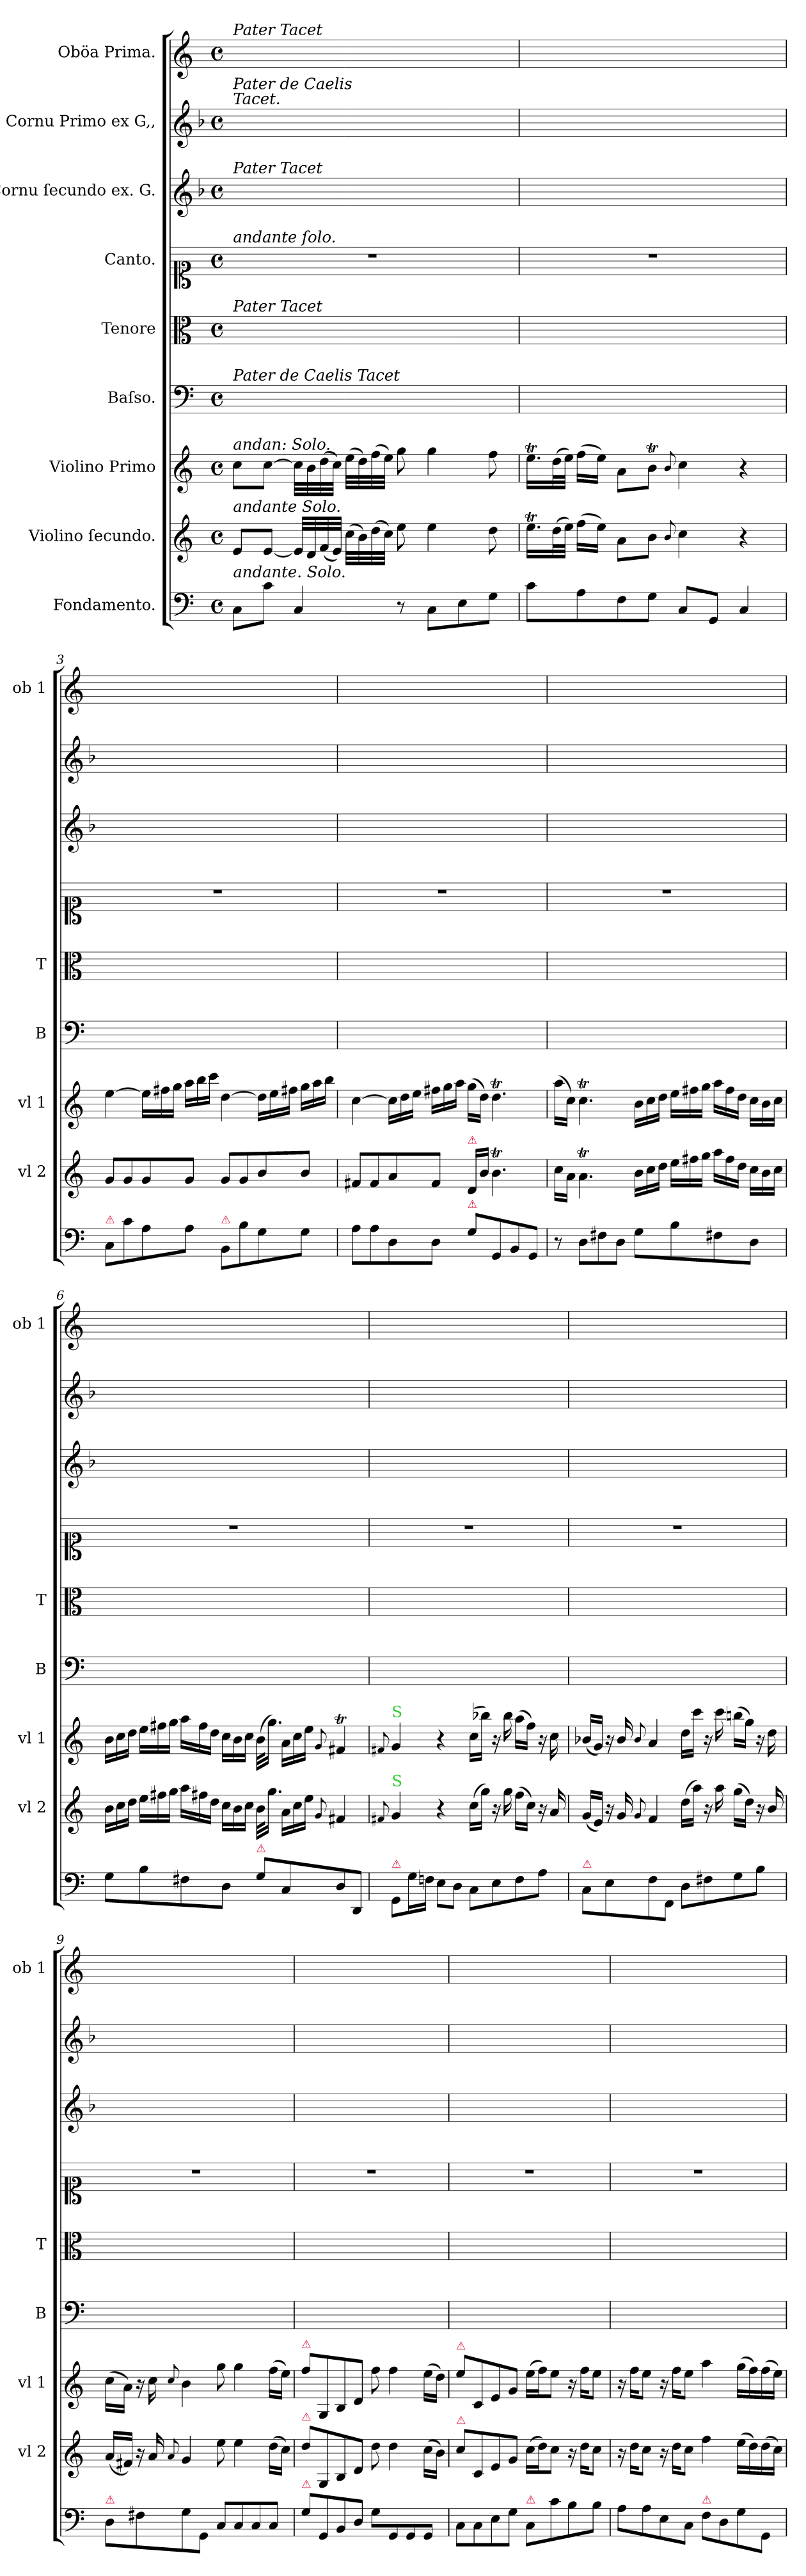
**kern	**dynam	**kern	**dynam	**kern	**dynam	**kern	**kern	**kern	**kern	**kern	**kern
*part9	*part9	*part8	*part8	*part7	*part7	*part6	*part5	*part4	*part3	*part2	*part1
*staff9	*staff9	*staff8	*staff8	*staff7	*staff7	*staff6	*staff5	*staff4	*staff3	*staff2	*staff1
*I"Fondamento.	*	*I"Violino ſecundo.	*	*I"Violino Primo	*	*I"Baſso.	*I"Tenore	*I"Canto.	*I"Cornu ſecundo ex. G.	*I"Cornu Primo ex G,,	*I"Oböa Prima.
*	*	*I'vl 2	*	*I'vl 1	*	*I'B	*I'T	*	*	*	*I'ob 1
*clefF4	*	*clefG2	*	*clefG2	*	*clefF4	*clefC3	*clefC1	*clefG2	*clefG2	*clefG2
*	*	*	*	*	*	*	*	*	*ITrd3c5	*ITrd3c5	*
*k[]	*	*k[]	*	*k[]	*	*k[]	*k[]	*k[]	*k[]	*k[]	*k[]
*C:	*	*C:	*	*C:	*	*C:	*C:	*C:	*C:	*C:	*C:
*M4/4	*	*M4/4	*	*M4/4	*	*M4/4	*M4/4	*M4/4	*M4/4	*M4/4	*M4/4
*met(c)	*	*met(c)	*	*met(c)	*	*met(c)	*met(c)	*met(c)	*met(c)	*met(c)	*met(c)
=1	=1	=1	=1	=1	=1	=1	=1	=1	=1	=1	=1
!	!	!	!	!	!	!	!	!	!	!	!LO:TX:a:i:t=Pater Tacet
!	!	!	!	!	!	!	!	!	!	!LO:TX:a:i:t=Pater de Caelis\nTacet.	!
!	!	!	!	!	!	!	!	!	!LO:TX:a:i:t=Pater Tacet	!	!
!	!	!	!	!	!	!	!	!LO:TX:a:i:t=andante ſolo.	!	!	!
!	!	!	!	!	!	!	!LO:TX:a:i:t=Pater Tacet	!	!	!	!
!	!	!	!	!	!	!LO:TX:a:i:t=Pater de Caelis Tacet	!	!	!	!	!
!	!	!	!	!LO:TX:a:i:t=andan&colon; Solo.	!	!	!	!	!	!	!
!	!	!LO:TX:a:i:t=andante Solo.	!	!	!	!	!	!	!	!	!
!LO:TX:a:i:t=andante. Solo.	!	!	!	!	!	!	!	!	!	!	!
8C\L	.	8e/L	.	8cc\L	.	1ryy	1ryy	1r	1ryy	1ryy	1ryy
8c\J	.	[8e/J	.	[8cc\J	.	.	.	.	.	.	.
4C/	.	32e/LLL]	.	32cc\LLL]	.	.	.	.	.	.	.
.	.	32d/	.	32b\	.	.	.	.	.	.	.
.	.	(32f/	.	(32dd\	.	.	.	.	.	.	.
.	.	32e/JJJ)	.	32cc\JJJ)	.	.	.	.	.	.	.
.	.	(32cc\LLL	.	(32ee\LLL	.	.	.	.	.	.	.
.	.	32b\)	.	32dd\)	.	.	.	.	.	.	.
.	.	(32dd\	.	(32ff\	.	.	.	.	.	.	.
.	.	32cc\JJJ)	.	32ee\JJJ)	.	.	.	.	.	.	.
8r	.	8ee\	.	8gg\	.	.	.	.	.	.	.
8C\L	.	4ee\	.	4gg\	.	.	.	.	.	.	.
8E\	.	.	.	.	.	.	.	.	.	.	.
8G\J	.	8dd\	.	8ff\	.	.	.	.	.	.	.
=2	=2	=2	=2	=2	=2	=2	=2	=2	=2	=2	=2
8c\L	.	16.eet\LL	.	16.eet\LL	.	1ryy	1ryy	1r	1ryy	1ryy	1ryy
!	!	!LO:N:vis=32	!	!LO:N:vis=32	!	!	!	!	!	!	!
.	.	(64dd\L	.	(64dd\L	.	.	.	.	.	.	.
!	!	!LO:N:vis=32	!	!LO:N:vis=32	!	!	!	!	!	!	!
.	.	64ee\JJJ)	.	64ee\JJJ)	.	.	.	.	.	.	.
8A\	.	(16ff\LL	.	(16ff\LL	.	.	.	.	.	.	.
.	.	16ee\JJ)	.	16ee\JJ)	.	.	.	.	.	.	.
8F\	.	8a\L	.	8a\L	.	.	.	.	.	.	.
8G\J	.	8b\J	.	8bt\J	.	.	.	.	.	.	.
.	.	8qqb/	.	8qqb/	.	.	.	.	.	.	.
8C/L	.	4cc\	.	4cc\	.	.	.	.	.	.	.
8GG/J	.	.	.	.	.	.	.	.	.	.	.
4C/	.	4r	.	4r	.	.	.	.	.	.	.
=3	=3	=3	=3	=3	=3	=3	=3	=3	=3	=3	=3
!LO:TX:a:color=crimson:t=⚠	!	!	!	!	!	!	!	!	!	!	!
8C/L	.	8g/L	.	[4ee\	.	1ryy	1ryy	1r	1ryy	1ryy	1ryy
8c\	.	8g/	.	.	.	.	.	.	.	.	.
*	*	*	*	*Xtuplet	*	*	*	*	*	*	*
8A\	.	8g/	.	24ee\LL]	.	.	.	.	.	.	.
.	.	.	.	24ff#X\	.	.	.	.	.	.	.
.	.	.	.	24gg\JJ	.	.	.	.	.	.	.
8A\J	.	8g/J	.	24aa\LL	.	.	.	.	.	.	.
.	.	.	.	24bb\	.	.	.	.	.	.	.
.	.	.	.	24ccc\JJ	.	.	.	.	.	.	.
!LO:TX:a:color=crimson:t=⚠	!	!	!	!	!	!	!	!	!	!	!
8BB/L	.	8g/L	.	[4dd\	.	.	.	.	.	.	.
8B\	.	8g/	.	.	.	.	.	.	.	.	.
8G\	.	8b/	.	24dd\LL]	.	.	.	.	.	.	.
.	.	.	.	24ee\	.	.	.	.	.	.	.
.	.	.	.	24ff#X\JJ	.	.	.	.	.	.	.
8G\J	.	8b/J	.	24gg\LL	.	.	.	.	.	.	.
.	.	.	.	24aa\	.	.	.	.	.	.	.
.	.	.	.	24bb\JJ	.	.	.	.	.	.	.
=4	=4	=4	=4	=4	=4	=4	=4	=4	=4	=4	=4
8A\L	.	8f#X/L	.	[4cc\	.	1ryy	1ryy	1r	1ryy	1ryy	1ryy
8A\	.	8f#/	.	.	.	.	.	.	.	.	.
8D\	.	8a/	.	24cc\LL]	.	.	.	.	.	.	.
.	.	.	.	24dd\	.	.	.	.	.	.	.
.	.	.	.	24ee\JJ	.	.	.	.	.	.	.
8D\J	.	8f#/J	.	24ff#X\LL	.	.	.	.	.	.	.
.	.	.	.	24gg\	.	.	.	.	.	.	.
.	.	.	.	24aa\JJ	.	.	.	.	.	.	.
!	!	!LO:TX:a:color=crimson:t=⚠	!	!	!	!	!	!	!	!	!
!LO:TX:a:color=crimson:t=⚠	!	!	!	!	!	!	!	!	!	!	!
8G\L	.	16d/LL	.	(16gg\LL	.	.	.	.	.	.	.
.	.	16b\JJ	.	16dd\JJ)	.	.	.	.	.	.	.
8GG/	.	4.bt\	.	4.ddT\	.	.	.	.	.	.	.
8BB/	.	.	.	.	.	.	.	.	.	.	.
8GG/J	.	.	.	.	.	.	.	.	.	.	.
=5	=5	=5	=5	=5	=5	=5	=5	=5	=5	=5	=5
8r	.	16cc\LL	.	(16aa\LL	.	1ryy	1ryy	1r	1ryy	1ryy	1ryy
.	.	16a\JJ	.	16cc\JJ)	.	.	.	.	.	.	.
8D\L	.	4.aT\	.	4.ccT\	.	.	.	.	.	.	.
8F#X\	.	.	.	.	.	.	.	.	.	.	.
8D\J	.	.	.	.	.	.	.	.	.	.	.
*	*	*Xtuplet	*	*	*	*	*	*	*	*	*
8G\L	.	24b\LL	.	24b\LL	.	.	.	.	.	.	.
.	.	24cc\	.	24cc\	.	.	.	.	.	.	.
.	.	24dd\JJ	.	24dd\JJ	.	.	.	.	.	.	.
8B\	.	24ee\LL	.	24ee\LL	.	.	.	.	.	.	.
.	.	24ff#X\	.	24ff#X\	.	.	.	.	.	.	.
.	.	24gg\JJ	.	24gg\JJ	.	.	.	.	.	.	.
8F#X\	.	24aa\LL	.	24aa\LL	.	.	.	.	.	.	.
.	.	24ff#\	.	24ff#\	.	.	.	.	.	.	.
.	.	24dd\JJ	.	24dd\JJ	.	.	.	.	.	.	.
8D\J	.	24cc\LL	.	24cc\LL	.	.	.	.	.	.	.
.	.	24b\	.	24b\	.	.	.	.	.	.	.
.	.	24cc\JJ	.	24cc\JJ	.	.	.	.	.	.	.
=6	=6	=6	=6	=6	=6	=6	=6	=6	=6	=6	=6
8G\L	.	24b\LL	.	24b\LL	.	1ryy	1ryy	1r	1ryy	1ryy	1ryy
.	.	24cc\	.	24cc\	.	.	.	.	.	.	.
.	.	24dd\JJ	.	24dd\JJ	.	.	.	.	.	.	.
8B\	.	24ee\LL	.	24ee\LL	.	.	.	.	.	.	.
.	.	24ff#X\	.	24ff#X\	.	.	.	.	.	.	.
.	.	24gg\JJ	.	24gg\JJ	.	.	.	.	.	.	.
8F#X\	.	24aa\LL	.	24aa\LL	.	.	.	.	.	.	.
.	.	24ff#X\	.	24ff#\	.	.	.	.	.	.	.
.	.	24dd\JJ	.	24dd\JJ	.	.	.	.	.	.	.
8D\J	.	24cc\LL	.	24cc\LL	.	.	.	.	.	.	.
.	.	24b\	.	24b\	.	.	.	.	.	.	.
.	.	24cc\JJ	.	24cc\JJ	.	.	.	.	.	.	.
!LO:TX:a:color=crimson:t=⚠	!	!	!	!	!	!	!	!	!	!	!
8G\L	.	32b\KLL	.	(32b\KLL	.	.	.	.	.	.	.
.	.	16.gg\JJ	.	16.gg\JJ)	.	.	.	.	.	.	.
8C/	.	24a\LL	.	24a\LL	.	.	.	.	.	.	.
.	.	24cc\	.	24cc\	.	.	.	.	.	.	.
.	.	24ee\JJ	.	24ee\JJ	.	.	.	.	.	.	.
.	.	8qqg/	.	8qqg/	.	.	.	.	.	.	.
8D/	.	4f#X/	.	4f#Xt/	.	.	.	.	.	.	.
8DD/J	.	.	.	.	.	.	.	.	.	.	.
=7	=7	=7	=7	=7	=7	=7	=7	=7	=7	=7	=7
.	.	8qqf#X/	.	8qqf#X/	.	.	.	.	.	.	.
!	!	!	!	!LO:TX:a:color=limegreen:t=S	!	!	!	!	!	!	!
!	!	!LO:TX:a:color=limegreen:t=S	!	!	!	!	!	!	!	!	!
!LO:TX:a:color=crimson:t=⚠	!	!	!	!	!	!	!	!	!	!	!
8GG/L	.	4g/	.	4g/	.	1ryy	1ryy	1r	1ryy	1ryy	1ryy
16G\L	.	.	.	.	.	.	.	.	.	.	.
16Fn\JJ	.	.	.	.	.	.	.	.	.	.	.
8E\L	.	4r	.	4r	.	.	.	.	.	.	.
8D\J	.	.	.	.	.	.	.	.	.	.	.
8C\L	.	(16cc\LL	.	(16cc\LL	.	.	.	.	.	.	.
.	.	16gg\JJ)	.	16bb-X\JJ)	.	.	.	.	.	.	.
8E\	.	16r	.	16r	.	.	.	.	.	.	.
.	.	16gg\	.	16bb-\	.	.	.	.	.	.	.
8F\	.	(16ff\LL	.	(16aa\LL	.	.	.	.	.	.	.
.	.	16cc\JJ)	.	16ff\JJ)	.	.	.	.	.	.	.
!	!LO:DY:a	!	!	!	!	!	!	!	!	!	!
8A\J	pia	16r	.	16r	.	.	.	.	.	.	.
!	!	!	!LO:DY:a	!	!LO:DY:a	!	!	!	!	!	!
.	.	16a/	pia&colon;	16cc\	pia	.	.	.	.	.	.
=8	=8	=8	=8	=8	=8	=8	=8	=8	=8	=8	=8
!LO:TX:a:color=crimson:t=⚠	!	!	!	!	!	!	!	!	!	!	!
8C\L	.	(16g/LL	.	(16b-X/LL	.	1ryy	1ryy	1r	1ryy	1ryy	1ryy
.	.	16e/JJ)	.	16g/JJ)	.	.	.	.	.	.	.
8E\	.	16r	.	16r	.	.	.	.	.	.	.
.	.	16g/	.	16b-/	.	.	.	.	.	.	.
.	.	8qqg/	.	8qqb-/	.	.	.	.	.	.	.
8F\	.	4f/	.	4a/	.	.	.	.	.	.	.
8FF/J	.	.	.	.	.	.	.	.	.	.	.
!	!LO:DY:a	!	!	!	!LO:DY:a	!	!	!	!	!	!
8D\L	for&colon;	(16dd\LL	.	16dd\LL	for	.	.	.	.	.	.
.	.	16aa\JJ)	.	16ccc\JJ	.	.	.	.	.	.	.
8F#X\	.	16r	.	16r	.	.	.	.	.	.	.
.	.	16aa\	.	16ccc\	.	.	.	.	.	.	.
8G\	.	(16gg\LL	.	(16bbn\LL	.	.	.	.	.	.	.
.	.	16dd\JJ)	.	16gg\JJ)	.	.	.	.	.	.	.
!	!	!	!LO:DY:a	!	!	!	!	!	!	!	!
8B\J	.	16r	pia&colon;	16r	.	.	.	.	.	.	.
!	!	!	!	!	!LO:DY:a	!	!	!	!	!	!
.	.	16b/	.	16dd\	pia.	.	.	.	.	.	.
=9	=9	=9	=9	=9	=9	=9	=9	=9	=9	=9	=9
!LO:TX:a:color=crimson:t=⚠	!	!	!	!	!	!	!	!	!	!	!
!	!LO:DY:a	!	!	!	!	!	!	!	!	!	!
8D\L	pia&colon;	(16a/LL	.	(16cc\LL	.	1ryy	1ryy	1r	1ryy	1ryy	1ryy
.	.	16f#X/JJ)	.	16a\JJ)	.	.	.	.	.	.	.
8F#X\	.	16r	.	16r	.	.	.	.	.	.	.
.	.	16a/	.	16cc\	.	.	.	.	.	.	.
.	.	8qqa/	.	8qqcc/	.	.	.	.	.	.	.
!	!	!	!	!	!LO:DY:a	!	!	!	!	!	!
8G\	.	4g/	.	4b\	for.	.	.	.	.	.	.
8GG/J	.	.	.	.	.	.	.	.	.	.	.
!	!LO:DY:a	!	!LO:DY:a	!	!	!	!	!	!	!	!
8C/L	for&colon;	8ee\	for	8gg\	.	.	.	.	.	.	.
8C/	.	4ee\	.	4gg\	.	.	.	.	.	.	.
8C/	.	.	.	.	.	.	.	.	.	.	.
8C/J	.	(16dd\LL	.	(16ff\LL	.	.	.	.	.	.	.
.	.	16cc\JJ)	.	16ee\JJ)	.	.	.	.	.	.	.
=10	=10	=10	=10	=10	=10	=10	=10	=10	=10	=10	=10
!	!	!	!	!LO:TX:a:color=crimson:t=⚠	!	!	!	!	!	!	!
!	!	!LO:TX:a:color=crimson:t=⚠	!	!	!	!	!	!	!	!	!
!LO:TX:a:color=crimson:t=⚠	!	!	!	!	!	!	!	!	!	!	!
8G\L	.	8dd\L	.	8ff\L	.	1ryy	1ryy	1r	1ryy	1ryy	1ryy
8GG/	.	8G/	.	8G/	.	.	.	.	.	.	.
8BB/	.	8B/	.	8B/	.	.	.	.	.	.	.
8D/J	.	8d/J	.	8d/J	.	.	.	.	.	.	.
8G\L	.	8dd\	.	8ff\	.	.	.	.	.	.	.
8GG/	.	4dd\	.	4ff\	.	.	.	.	.	.	.
8GG/	.	.	.	.	.	.	.	.	.	.	.
8GG/J	.	(16cc\LL	.	(16ee\LL	.	.	.	.	.	.	.
.	.	16b\JJ)	.	16dd\JJ)	.	.	.	.	.	.	.
=11	=11	=11	=11	=11	=11	=11	=11	=11	=11	=11	=11
!	!	!	!	!LO:TX:a:color=crimson:t=⚠	!	!	!	!	!	!	!
!	!	!LO:TX:a:color=crimson:t=⚠	!	!	!	!	!	!	!	!	!
8C\L	.	8cc\L	.	8ee\L	.	1ryy	1ryy	1r	1ryy	1ryy	1ryy
8C\	.	8c/	.	8c/	.	.	.	.	.	.	.
8E\	.	8e/	.	8e/	.	.	.	.	.	.	.
8G\J	.	8g/J	.	8g/J	.	.	.	.	.	.	.
!LO:TX:a:color=crimson:t=⚠	!	!	!	!	!	!	!	!	!	!	!
8C/L	.	(16cc\LL	.	(16ee\LL	.	.	.	.	.	.	.
.	.	16dd\J)	.	16ff\J)	.	.	.	.	.	.	.
8c\	.	8cc\J	.	8ee\J	.	.	.	.	.	.	.
8B\	.	16r	.	16r	.	.	.	.	.	.	.
.	.	16dd\KL	.	16ff\KL	.	.	.	.	.	.	.
8B\J	.	8cc\J	.	8ee\J	.	.	.	.	.	.	.
=12	=12	=12	=12	=12	=12	=12	=12	=12	=12	=12	=12
8A\L	.	16r	.	16r	.	1ryy	1ryy	1r	1ryy	1ryy	1ryy
.	.	16dd\KL	.	16ff\KL	.	.	.	.	.	.	.
8A\	.	8cc\J	.	8ee\J	.	.	.	.	.	.	.
8E\	.	16r	.	16r	.	.	.	.	.	.	.
.	.	16dd\KL	.	16ff\KL	.	.	.	.	.	.	.
8C\J	.	8cc\J	.	8ee\J	.	.	.	.	.	.	.
!LO:TX:a:color=crimson:t=⚠	!	!	!	!	!	!	!	!	!	!	!
8F\L	.	4ff\	.	4aa\	.	.	.	.	.	.	.
8D\	.	.	.	.	.	.	.	.	.	.	.
8G\	.	(16ee\LL	.	(16gg\LL	.	.	.	.	.	.	.
.	.	16dd\)	.	16ff\)	.	.	.	.	.	.	.
8GG/J	.	(16dd\	.	(16ff\	.	.	.	.	.	.	.
.	.	16cc\JJ)	.	16ee\JJ)	.	.	.	.	.	.	.
=	=	=	=	=	=	=	=	=	=	=	=
*-	*-	*-	*-	*-	*-	*-	*-	*-	*-	*-	*-
